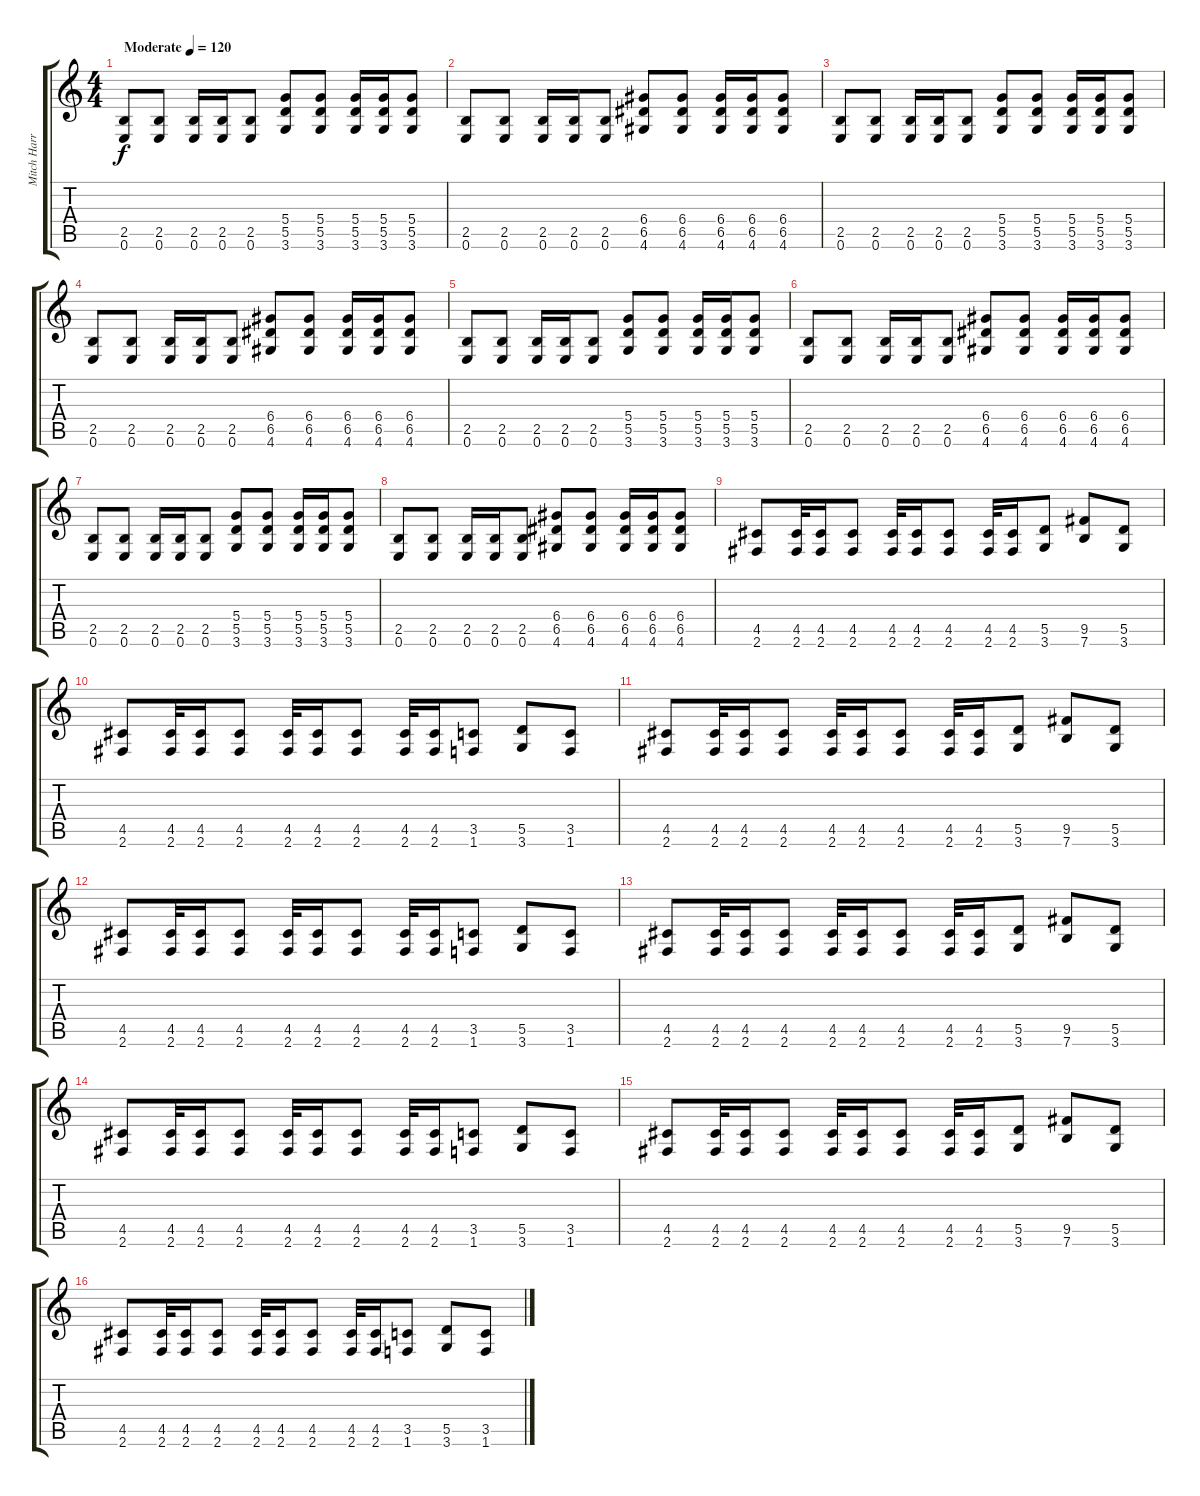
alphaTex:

\track ("Mitch Harris" "Mitch Harr") {instrument distortionguitar}
\staff {score tabs}
\tuning (E4 B3 G3 D3 A2 E2) {hide}
\ts (4 4)
\tempo (120 "Moderate")
\clef g2
\ks c
(2.5 0.6).8{dy f instrument distortionguitar} (2.5 0.6).8 (2.5 0.6).16 (2.5 0.6).16 (2.5 0.6).8 (5.4 5.5 3.6).8 (5.4 5.5 3.6).8 (5.4 5.5 3.6).16 (5.4 5.5 3.6).16 (5.4 5.5 3.6).8 |
(2.5 0.6).8 (2.5 0.6).8 (2.5 0.6).16 (2.5 0.6).16 (2.5 0.6).8 (6.4 6.5 4.6).8 (6.4 6.5 4.6).8 (6.4 6.5 4.6).16 (6.4 6.5 4.6).16 (6.4 6.5 4.6).8 |
(2.5 0.6).8 (2.5 0.6).8 (2.5 0.6).16 (2.5 0.6).16 (2.5 0.6).8 (5.4 5.5 3.6).8 (5.4 5.5 3.6).8 (5.4 5.5 3.6).16 (5.4 5.5 3.6).16 (5.4 5.5 3.6).8 |
(2.5 0.6).8 (2.5 0.6).8 (2.5 0.6).16 (2.5 0.6).16 (2.5 0.6).8 (6.4 6.5 4.6).8 (6.4 6.5 4.6).8 (6.4 6.5 4.6).16 (6.4 6.5 4.6).16 (6.4 6.5 4.6).8 |
(2.5 0.6).8 (2.5 0.6).8 (2.5 0.6).16 (2.5 0.6).16 (2.5 0.6).8 (5.4 5.5 3.6).8 (5.4 5.5 3.6).8 (5.4 5.5 3.6).16 (5.4 5.5 3.6).16 (5.4 5.5 3.6).8 |
(2.5 0.6).8 (2.5 0.6).8 (2.5 0.6).16 (2.5 0.6).16 (2.5 0.6).8 (6.4 6.5 4.6).8 (6.4 6.5 4.6).8 (6.4 6.5 4.6).16 (6.4 6.5 4.6).16 (6.4 6.5 4.6).8 |
(2.5 0.6).8 (2.5 0.6).8 (2.5 0.6).16 (2.5 0.6).16 (2.5 0.6).8 (5.4 5.5 3.6).8 (5.4 5.5 3.6).8 (5.4 5.5 3.6).16 (5.4 5.5 3.6).16 (5.4 5.5 3.6).8 |
(2.5 0.6).8 (2.5 0.6).8 (2.5 0.6).16 (2.5 0.6).16 (2.5 0.6).8 (6.4 6.5 4.6).8 (6.4 6.5 4.6).8 (6.4 6.5 4.6).16 (6.4 6.5 4.6).16 (6.4 6.5 4.6).8 |
(4.5 2.6).8 (4.5 2.6).32 (4.5 2.6).16 (4.5 2.6).8 (4.5 2.6).32 (4.5 2.6).16 (4.5 2.6).8 (4.5 2.6).32 (4.5 2.6).16 (5.5 3.6).8 (9.5 7.6).8 (5.5 3.6).8 |
(4.5 2.6).8 (4.5 2.6).32 (4.5 2.6).16 (4.5 2.6).8 (4.5 2.6).32 (4.5 2.6).16 (4.5 2.6).8 (4.5 2.6).32 (4.5 2.6).16 (3.5 1.6).8 (5.5 3.6).8 (3.5 1.6).8 |
(4.5 2.6).8 (4.5 2.6).32 (4.5 2.6).16 (4.5 2.6).8 (4.5 2.6).32 (4.5 2.6).16 (4.5 2.6).8 (4.5 2.6).32 (4.5 2.6).16 (5.5 3.6).8 (9.5 7.6).8 (5.5 3.6).8 |
(4.5 2.6).8 (4.5 2.6).32 (4.5 2.6).16 (4.5 2.6).8 (4.5 2.6).32 (4.5 2.6).16 (4.5 2.6).8 (4.5 2.6).32 (4.5 2.6).16 (3.5 1.6).8 (5.5 3.6).8 (3.5 1.6).8 |
(4.5 2.6).8 (4.5 2.6).32 (4.5 2.6).16 (4.5 2.6).8 (4.5 2.6).32 (4.5 2.6).16 (4.5 2.6).8 (4.5 2.6).32 (4.5 2.6).16 (5.5 3.6).8 (9.5 7.6).8 (5.5 3.6).8 |
(4.5 2.6).8 (4.5 2.6).32 (4.5 2.6).16 (4.5 2.6).8 (4.5 2.6).32 (4.5 2.6).16 (4.5 2.6).8 (4.5 2.6).32 (4.5 2.6).16 (3.5 1.6).8 (5.5 3.6).8 (3.5 1.6).8 |
(4.5 2.6).8 (4.5 2.6).32 (4.5 2.6).16 (4.5 2.6).8 (4.5 2.6).32 (4.5 2.6).16 (4.5 2.6).8 (4.5 2.6).32 (4.5 2.6).16 (5.5 3.6).8 (9.5 7.6).8 (5.5 3.6).8 |
(4.5 2.6).8 (4.5 2.6).32 (4.5 2.6).16 (4.5 2.6).8 (4.5 2.6).32 (4.5 2.6).16 (4.5 2.6).8 (4.5 2.6).32 (4.5 2.6).16 (3.5 1.6).8 (5.5 3.6).8 (3.5 1.6).8
